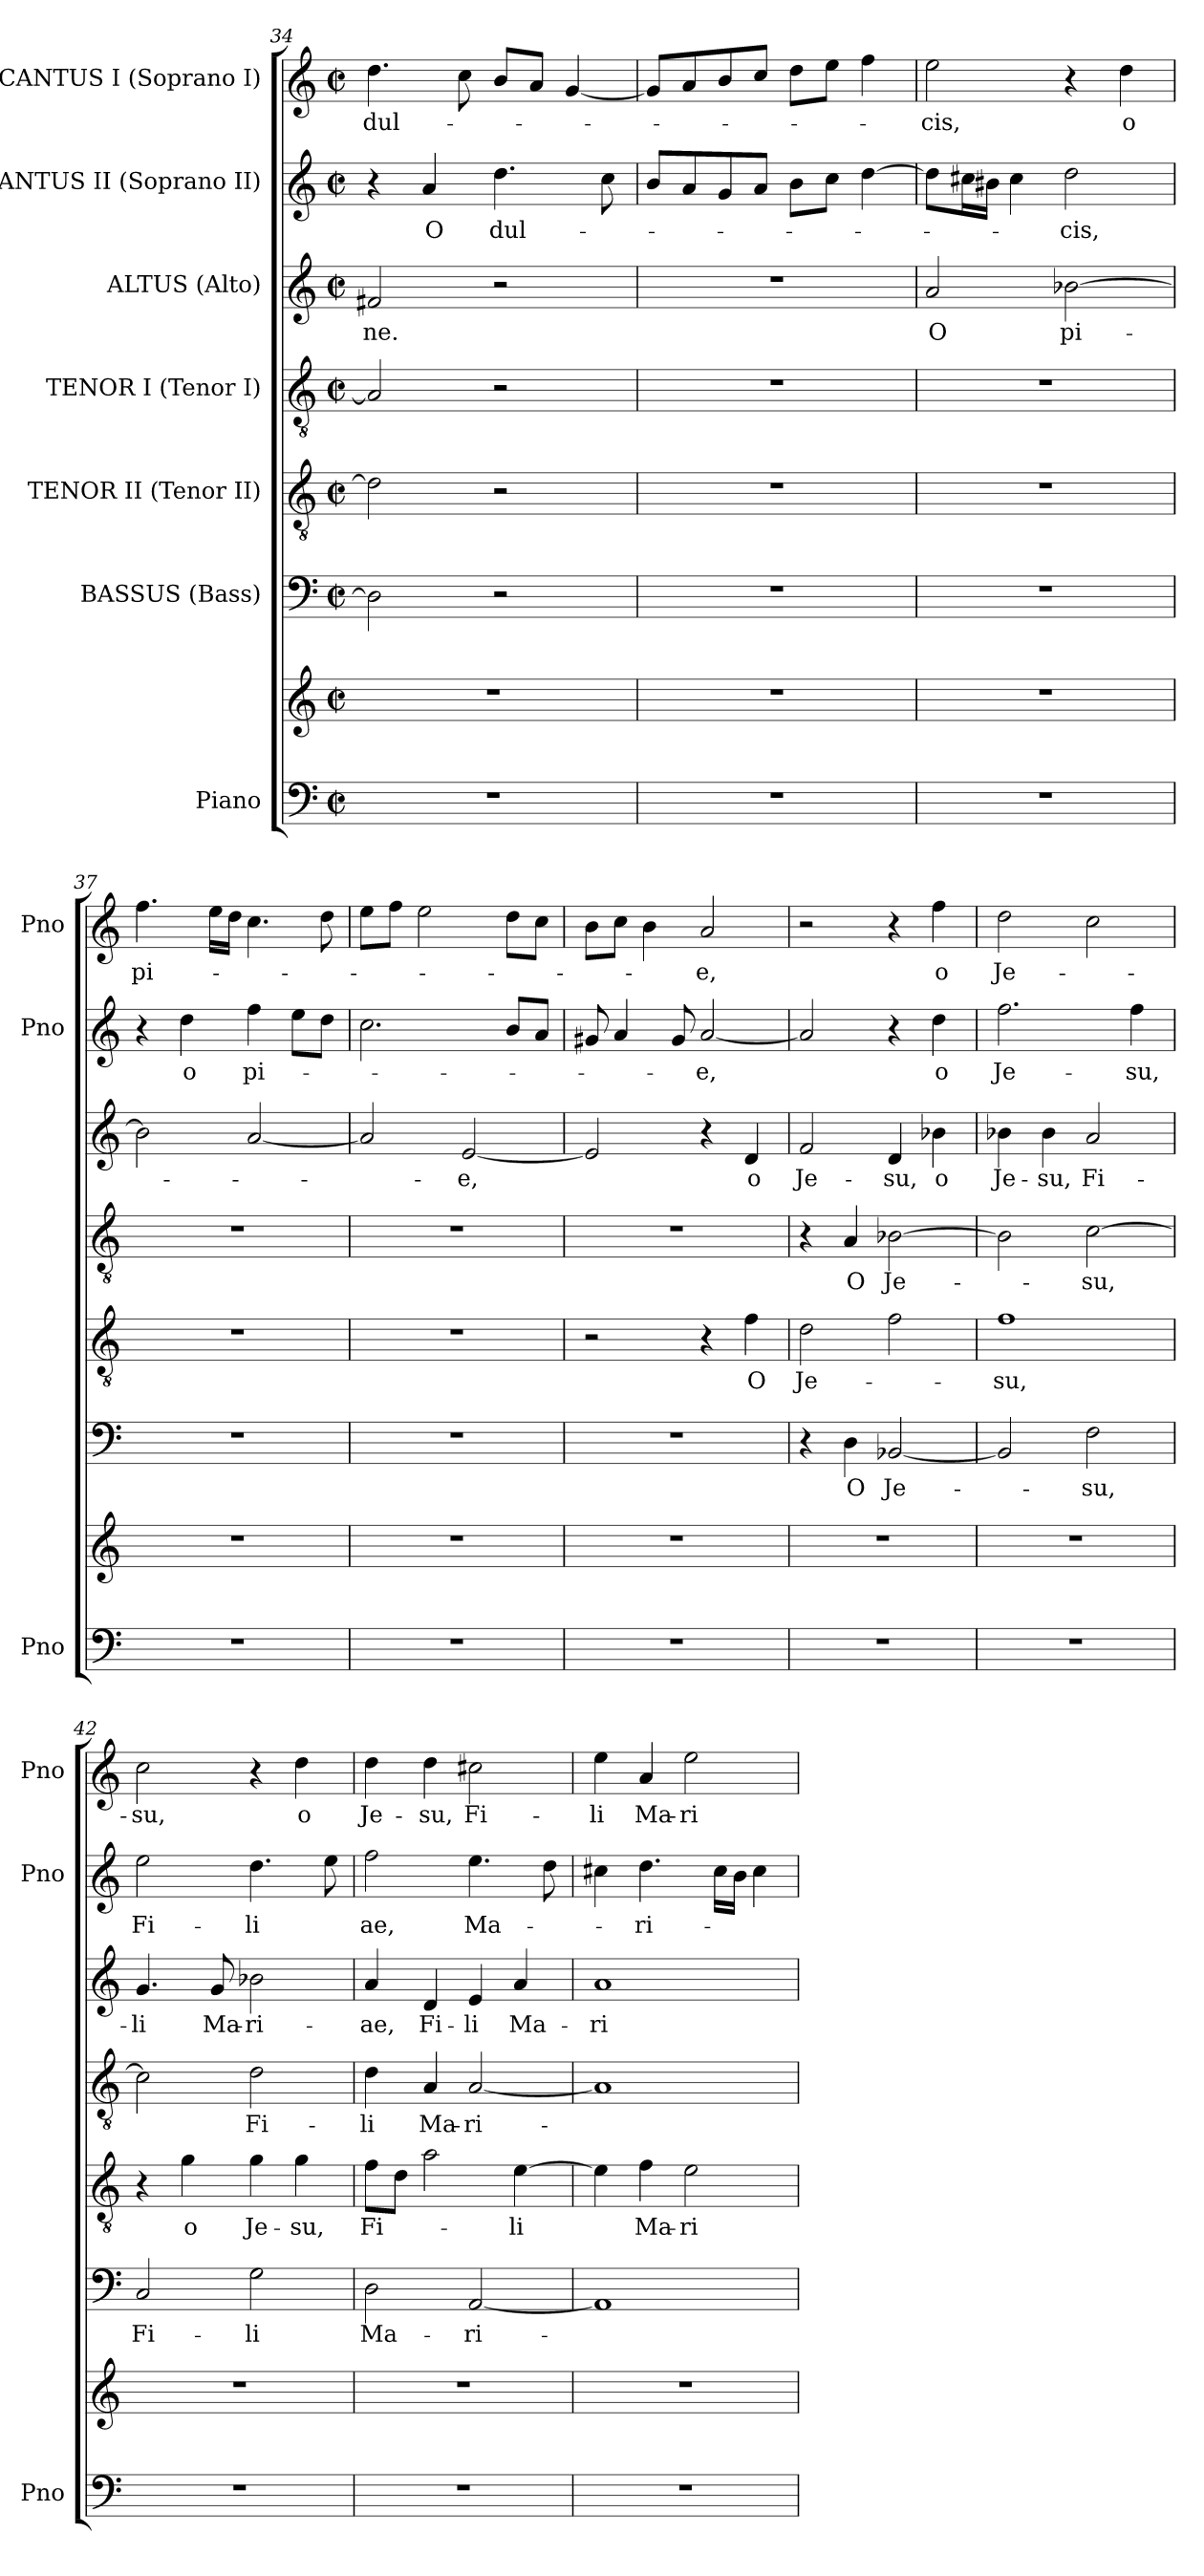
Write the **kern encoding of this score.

**kern	**kern	**kern	**text	**kern	**text	**kern	**text	**kern	**text	**kern	**text	**kern	**text
*part7	*part7	*part6	*part6	*part5	*part5	*part4	*part4	*part3	*part3	*part2	*part2	*part1	*part1
*staff8	*staff7	*staff6	*staff6	*staff5	*staff5	*staff4	*staff4	*staff3	*staff3	*staff2	*staff2	*staff1	*staff1
*I"Piano	*	*I"BASSUS (Bass)	*	*I"TENOR II (Tenor II)	*	*I"TENOR I (Tenor I)	*	*I"ALTUS (Alto)	*	*I"CANTUS II (Soprano II)	*	*I"CANTUS I (Soprano I)	*
*I'Pno	*	*	*	*	*	*	*	*	*	*I'Pno	*	*I'Pno	*
*clefF4	*clefG2	*clefF4	*	*clefGv2	*	*clefGv2	*	*clefG2	*	*clefG2	*	*clefG2	*
*k[]	*k[]	*k[]	*	*k[]	*	*k[]	*	*k[]	*	*k[]	*	*k[]	*
*C:	*C:	*C:	*	*C:	*	*C:	*	*C:	*	*C:	*	*C:	*
*M2/2	*M2/2	*M2/2	*	*M2/2	*	*M2/2	*	*M2/2	*	*M2/2	*	*M2/2	*
*met(c|)	*met(c|)	*met(c|)	*	*met(c|)	*	*met(c|)	*	*met(c|)	*	*met(c|)	*	*met(c|)	*
=34	=34	=34	=34	=34	=34	=34	=34	=34	=34	=34	=34	=34	=34
1r	1r	2D\]	.	2d\]	.	2A/]	.	2f#X/	-ne.	4r	.	4.dd\	dul-
.	.	.	.	.	.	.	.	.	.	4a/	O	.	.
.	.	.	.	.	.	.	.	.	.	.	.	8cc\	.
.	.	2r	.	2r	.	2r	.	2r	.	4.dd\	dul-	8b/L	.
.	.	.	.	.	.	.	.	.	.	.	.	8a/J	.
.	.	.	.	.	.	.	.	.	.	.	.	[4g/	.
.	.	.	.	.	.	.	.	.	.	8cc\	.	.	.
=35	=35	=35	=35	=35	=35	=35	=35	=35	=35	=35	=35	=35	=35
1r	1r	1r	.	1r	.	1r	.	1r	.	8b/L	.	8g/L]	.
.	.	.	.	.	.	.	.	.	.	8a/	.	8a/	.
.	.	.	.	.	.	.	.	.	.	8g/	.	8b/	.
.	.	.	.	.	.	.	.	.	.	8a/J	.	8cc/J	.
.	.	.	.	.	.	.	.	.	.	8b\L	.	8dd\L	.
.	.	.	.	.	.	.	.	.	.	8cc\J	.	8ee\J	.
.	.	.	.	.	.	.	.	.	.	[4dd\	.	4ff\	.
=36	=36	=36	=36	=36	=36	=36	=36	=36	=36	=36	=36	=36	=36
1r	1r	1r	.	1r	.	1r	.	2a/	O	8dd\L]	.	2ee\	-cis,
.	.	.	.	.	.	.	.	.	.	16cc#X\L	.	.	.
.	.	.	.	.	.	.	.	.	.	16b#X\JJ	.	.	.
.	.	.	.	.	.	.	.	.	.	4cc#\	.	.	.
.	.	.	.	.	.	.	.	[2b-X\	pi-	2dd\	-cis,	4r	.
.	.	.	.	.	.	.	.	.	.	.	.	4dd\	o
=37	=37	=37	=37	=37	=37	=37	=37	=37	=37	=37	=37	=37	=37
1r	1r	1r	.	1r	.	1r	.	2b-\]	.	4r	.	4.ff\	pi-
.	.	.	.	.	.	.	.	.	.	4dd\	o	.	.
.	.	.	.	.	.	.	.	.	.	.	.	16ee\LL	.
.	.	.	.	.	.	.	.	.	.	.	.	16dd\JJ	.
.	.	.	.	.	.	.	.	[2a/	.	4ff\	pi-	4.cc\	.
.	.	.	.	.	.	.	.	.	.	8ee\L	.	.	.
.	.	.	.	.	.	.	.	.	.	8dd\J	.	8dd\	.
!!LO:LB:g=z
=38	=38	=38	=38	=38	=38	=38	=38	=38	=38	=38	=38	=38	=38
1r	1r	1r	.	1r	.	1r	.	2a/]	-­-	2.cc\	.	8ee\L	.
.	.	.	.	.	.	.	.	.	.	.	.	8ff\J	.
.	.	.	.	.	.	.	.	.	.	.	.	2ee\	.
.	.	.	.	.	.	.	.	[2e/	-e,	.	.	.	.
.	.	.	.	.	.	.	.	.	.	8b/L	.	8dd\L	.
.	.	.	.	.	.	.	.	.	.	8a/J	.	8cc\J	.
=39	=39	=39	=39	=39	=39	=39	=39	=39	=39	=39	=39	=39	=39
1r	1r	1r	.	2r	.	1r	.	2e/]	.	8g#X/	.	8b\L	.
.	.	.	.	.	.	.	.	.	.	4a/	.	8cc\J	.
.	.	.	.	.	.	.	.	.	.	.	.	4b\	.
.	.	.	.	.	.	.	.	.	.	8g#/	.	.	.
.	.	.	.	4r	.	.	.	4r	.	[2a/	-e,	2a/	-e,
.	.	.	.	4f\	O	.	.	4d/	o	.	.	.	.
=40	=40	=40	=40	=40	=40	=40	=40	=40	=40	=40	=40	=40	=40
1r	1r	4r	.	2d\	Je-	4r	.	2f/	Je-	2a/]	.	2r	.
.	.	4D\	O	.	.	4A/	O	.	.	.	.	.	.
.	.	[2BB-X/	Je-	2f\	.	[2B-X\	Je-	4d/	-su,	4r	.	4r	.
.	.	.	.	.	.	.	.	4b-X\	o	4dd\	o	4ff\	o
=41	=41	=41	=41	=41	=41	=41	=41	=41	=41	=41	=41	=41	=41
1r	1r	2BB-/]	.	1f	-su,	2B-\]	.	4b-X\	Je-	2.ff\	Je-	2dd\	Je-
.	.	.	.	.	.	.	.	4b-\	-su,	.	.	.	.
.	.	2F\	-su,	.	.	[2c\	-su,	2a/	Fi-	.	.	2cc\	.
.	.	.	.	.	.	.	.	.	.	4ff\	-su,	.	.
=42	=42	=42	=42	=42	=42	=42	=42	=42	=42	=42	=42	=42	=42
1r	1r	2C/	Fi-	4r	.	2c\]	.	4.g/	-li	2ee\	Fi-	2cc\	-su,
.	.	.	.	4g\	o	.	.	.	.	.	.	.	.
.	.	.	.	.	.	.	.	8g/	Ma-	.	.	.	.
.	.	2G\	-li	4g\	Je-	2d\	Fi-	2b-X\	-ri-	4.dd\	-­li	4r	.
.	.	.	.	4g\	-su,	.	.	.	.	.	.	4dd\	o
.	.	.	.	.	.	.	.	.	.	8ee\	.	.	.
!!LO:PB:g=z
=43	=43	=43	=43	=43	=43	=43	=43	=43	=43	=43	=43	=43	=43
1r	1r	2D\	Ma-	8f\L	Fi-	4d\	-­li	4a/	-­ae,	2ff\	­ae,	4dd\	Je-
.	.	.	.	8d\J	.	.	.	.	.	.	.	.	.
.	.	.	.	2a\	.	4A/	Ma-	4d/	Fi-	.	.	4dd\	-su,
.	.	[2AA/	-ri-	.	.	[2A/	-ri-	4e/	-li	4.ee\	Ma-	2cc#X\	Fi-
.	.	.	.	[4e\	-li	.	.	4a/	Ma-	.	.	.	.
.	.	.	.	.	.	.	.	.	.	8dd\	.	.	.
=44	=44	=44	=44	=44	=44	=44	=44	=44	=44	=44	=44	=44	=44
1r	1r	1AA]	.	4e\]	.	1A]	.	1a	-ri-	4cc#X\	.	4ee\	-li
.	.	.	.	4f\	Ma-	.	.	.	.	4.dd\	-ri-	4a/	Ma-
.	.	.	.	2e\	-ri-	.	.	.	.	.	.	2ee\	-ri-
.	.	.	.	.	.	.	.	.	.	16cc#\LL	.	.	.
.	.	.	.	.	.	.	.	.	.	16b\JJ	.	.	.
.	.	.	.	.	.	.	.	.	.	4cc#\	.	.	.
=	=	=	=	=	=	=	=	=	=	=	=	=	=
*-	*-	*-	*-	*-	*-	*-	*-	*-	*-	*-	*-	*-	*-
